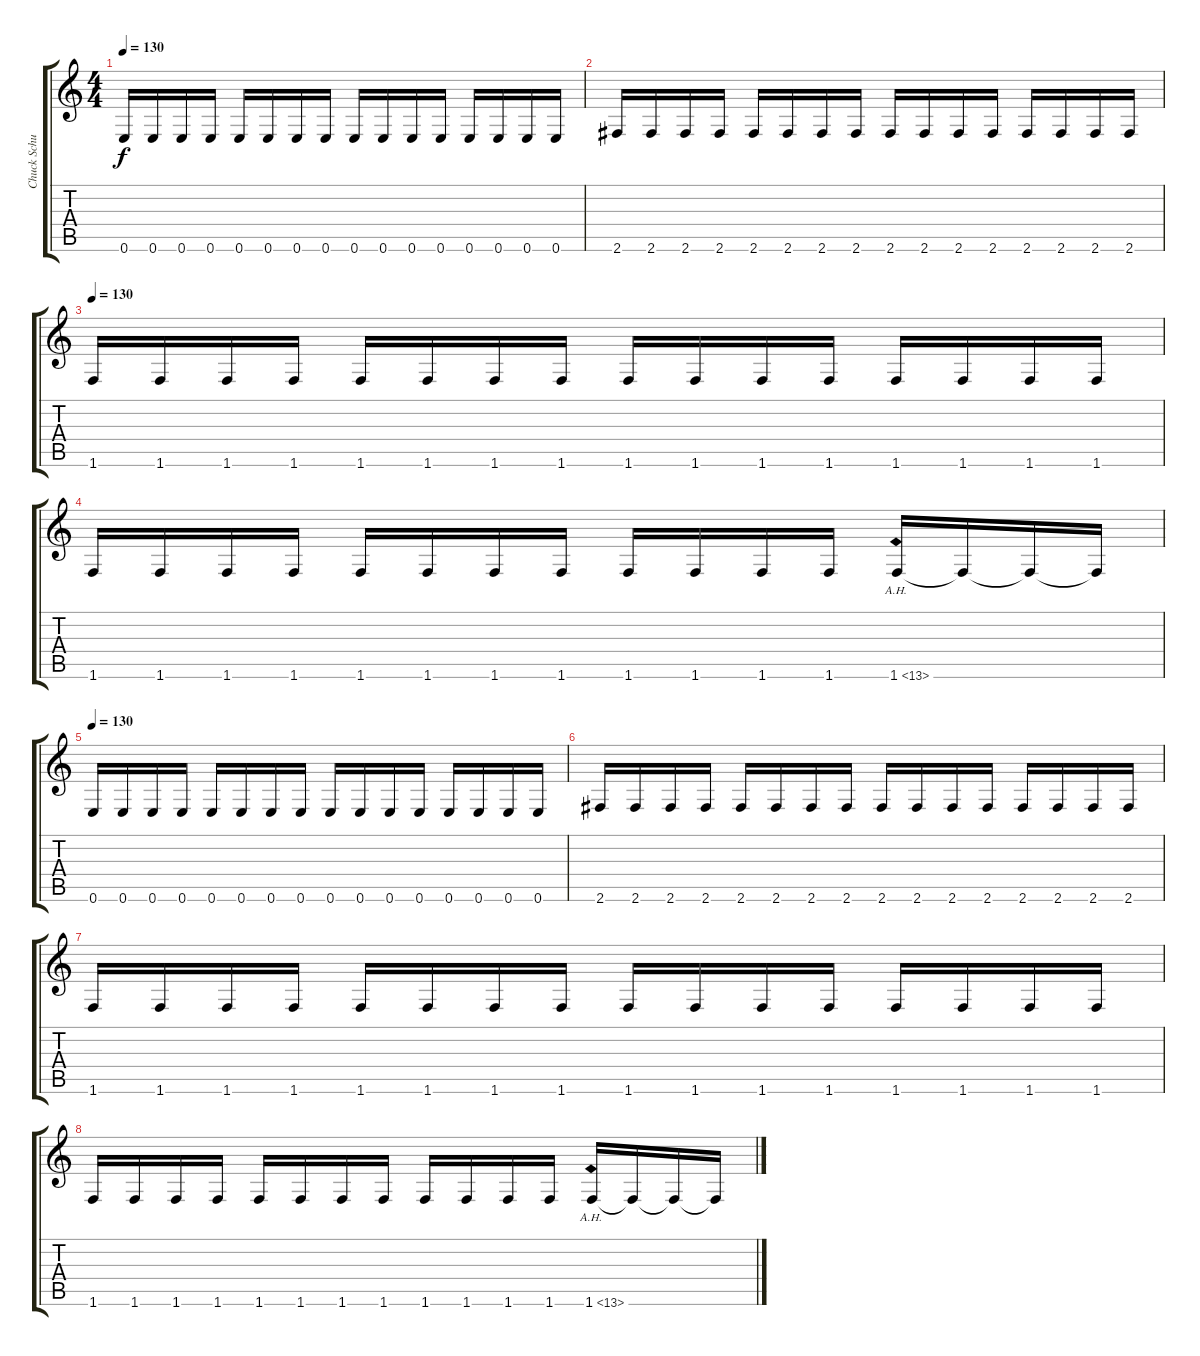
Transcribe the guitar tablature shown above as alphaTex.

\track ("Chuck Schuldiner" "Chuck Schu") {instrument distortionguitar}
\staff {score tabs}
\tuning (E4 B3 G3 D3 A2 E2) {hide}
\ts (4 4)
\tempo 130
\clef g2
\ks c
0.6.16{dy f} 0.6.16 0.6.16 0.6.16 0.6.16 0.6.16 0.6.16 0.6.16 0.6.16 0.6.16 0.6.16 0.6.16 0.6.16 0.6.16 0.6.16 0.6.16 |
2.6.16 2.6.16 2.6.16 2.6.16 2.6.16 2.6.16 2.6.16 2.6.16 2.6.16 2.6.16 2.6.16 2.6.16 2.6.16 2.6.16 2.6.16 2.6.16 |
\tempo 130
1.6.16 1.6.16 1.6.16 1.6.16 1.6.16 1.6.16 1.6.16 1.6.16 1.6.16 1.6.16 1.6.16 1.6.16 1.6.16 1.6.16 1.6.16 1.6.16 |
1.6.16 1.6.16 1.6.16 1.6.16 1.6.16 1.6.16 1.6.16 1.6.16 1.6.16 1.6.16 1.6.16 1.6.16 1.6{ah 12}.16 1.6{t}.16 1.6{t}.16 1.6{t}.16 |
\tempo 130
0.6.16 0.6.16 0.6.16 0.6.16 0.6.16 0.6.16 0.6.16 0.6.16 0.6.16 0.6.16 0.6.16 0.6.16 0.6.16 0.6.16 0.6.16 0.6.16 |
2.6.16 2.6.16 2.6.16 2.6.16 2.6.16 2.6.16 2.6.16 2.6.16 2.6.16 2.6.16 2.6.16 2.6.16 2.6.16 2.6.16 2.6.16 2.6.16 |
1.6.16 1.6.16 1.6.16 1.6.16 1.6.16 1.6.16 1.6.16 1.6.16 1.6.16 1.6.16 1.6.16 1.6.16 1.6.16 1.6.16 1.6.16 1.6.16 |
1.6.16 1.6.16 1.6.16 1.6.16 1.6.16 1.6.16 1.6.16 1.6.16 1.6.16 1.6.16 1.6.16 1.6.16 1.6{ah 12}.16 1.6{t}.16 1.6{t}.16 1.6{t}.16
